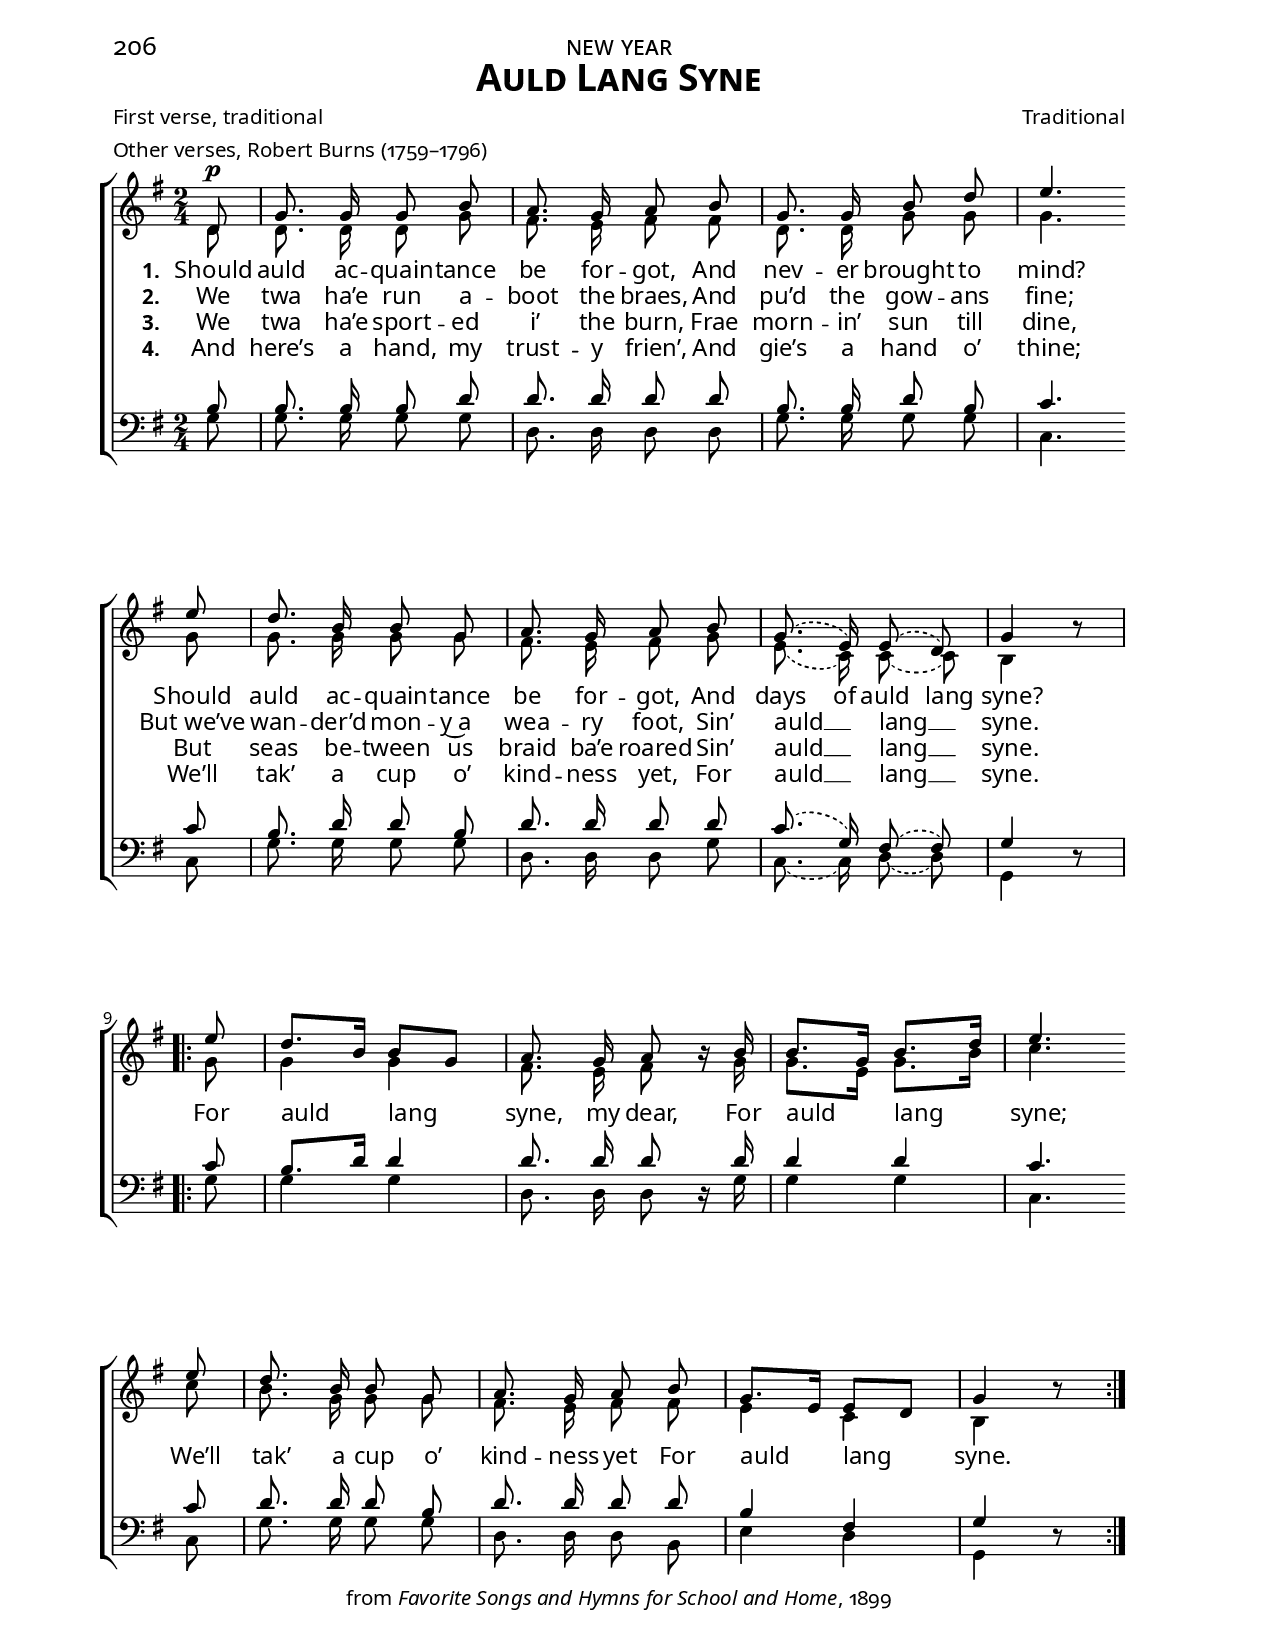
\version "2.24.0"
\include "util.ly"
\header {
  title = \markup{\override #'(font-name . "Garamond Premier Pro Semibold"){ \abs-fontsize #18 \smallCapsOldStyle"Auld Lang Syne"}}
  poet = \markup\oldStyleNum"First verse, traditional"
  meter = \markup\oldStyleNum"Other verses, Robert Burns (1759–1796)"
  composer = \markup\oldStyleNum"Traditional"
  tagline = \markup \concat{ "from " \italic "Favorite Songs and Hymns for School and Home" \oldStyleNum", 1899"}
}
\paper {
  %print-all-headers = ##t
  paper-height = 11\in
  paper-width = 8.5\in
  indent = 0\in
  %system-system-spacing = #'((basic-distance . 10) (padding . 0))
  %system-system-spacing =
  %  #'((basic-distance . 0)
  %     (minimum-distance . 0)
  %     (padding . -0.35)
  %     (stretchability . 100))
  ragged-last-bottom = ##f
  ragged-bottom = ##f
  two-sided = ##t
  inner-margin = 1\in
  outer-margin = 0.75\in
  top-margin = 0.26\in
  bottom-margin = 0.25\in
  first-page-number = #206
  print-first-page-number = ##t
  headerLine = \markup{\override #'(font-name . "Garamond Premier Pro") \smallCapsOldStyle"new year"}
  oddHeaderMarkup = \markup\fill-line{
     \override #'(font-name . "Garamond Premier Pro")\abs-fontsize #12.5
     \combine 
        \fill-line{"" \if \should-print-page-number
        \oldStylePageNum""
        }
        \fill-line{\headerLine}
  }
  evenHeaderMarkup = \markup {
     \override #'(font-name . "Garamond Premier Pro")\abs-fontsize #12.5
     \combine
        \if \should-print-page-number
        \oldStylePageNum""
        \fill-line{\headerLine}
  }
}
#(set-global-staff-size 18) \paper{ #(define fonts (make-pango-font-tree "Garamond Premier Pro" "Garamond Premier Pro" "Garamond Premier Pro" (/ 18 20))) }
global = {
  \key g \major
  \time 2/4
  \autoBeamOff
  \override DynamicLineSpanner.staff-padding = #0.0
  \override DynamicLineSpanner.Y-extent = #'(-1 . 1)
}

sopMusic = \relative c' {
  \partial 8 d8^\p |
  g8. g16 g8 b |
  a8. g16 a8 b |
  g8. g16 b8 d |
  e4. \bar""\break e8 |
  d8. b16 b8 g |
  
  a8. g16 a8 b |
  \slurDashed g8.( e16) e8( d) |
  \partial 4. g4 b8\rest \bar ".|:-|" \break
  \partial 8 e8 |
  d8.[ b16] b8[ g] |
  a8. g16 a8 b16\rest b |
  
  b8.[ g16] b8.[ d16] |
  e4. \bar""\break e8 |
  d8. b16 b8 g |
  a8. g16 a8 b |
  g8.[ e16] e8[ d] |
  \partial 4. g4  b8\rest \bar ":|."
}
sopWords = \lyricmode {
  
}

altoMusic = \relative c' {
  d8 |
  d8. d16 d8 g |
  fis8. e16 fis8 fis |
  d8. d16 g8 g |
  g4. g8 |
  g8. g16 g8 g |
  
  fis8. e16 fis8 g |
  \slurDashed e8.( c16) c8( c) |
  b4 s8 |
  g'8 |
  g4 g |
  fis8. e16 fis8 s16 g |
  
  g8.[ e16] g8.[ b16] |
  c4. c8 |
  b8. g16 g8 g |
  fis8. e16 fis8 fis |
  e4 c4 |
  b4 s8 \bar ":|."
}
altoWords = \lyricmode {
  \dropLyricsV
  \set stanza = #"1. "
  \set ignoreMelismata = ##t
  Should auld ac -- quain -- tance be for -- got,
  And nev -- er brought to mind?
  Should auld ac -- quain -- tance be for -- got,
  And days of auld lang syne?

  \unset ignoreMelismata
  \set associatedVoice = "sopranos"
  For auld lang syne, my dear,
  For auld lang syne;
  We’ll tak’ a cup o’ kind -- ness yet
  For auld lang syne.
  
}
altoWordsII = \lyricmode {
  \dropLyricsV
%\markup\italic
  \set stanza = #"2. "
  We twa ha’e run a -- boot the braes,
  And pu’d the gow -- ans fine;
  But_we’ve wan -- der’d mon -- y~a wea -- ry foot,
  Sin’ auld __ lang __ syne.
}
altoWordsIII = \lyricmode {
  \dropLyricsV
  \set stanza = #"3. "
  We twa ha’e sport -- ed i’ the burn,
  Frae morn -- in’ sun till dine,
  But seas be -- tween us braid ba’e roared
  Sin’ auld __ lang __ syne.
}
altoWordsIV = \lyricmode {
  \dropLyricsV
  \set stanza = #"4. "
  And here’s a hand, my trust -- y frien’,
  And gie’s a hand o’ thine;
  We’ll tak’ a cup o’ kind -- ness yet,
  For auld __ lang __ syne.
}
altoWordsV = \lyricmode {
  \set stanza = #"5. "
  \set ignoreMelismata = ##t
}
altoWordsVI = \lyricmode {
  \set stanza = #"6. "
  \set ignoreMelismata = ##t
}
tenorMusic = \relative c' {
  b8 |
  b8. b16 b8 d |
  d8. d16 d8 d |
  b8. b16 d8 b |
  c4. c8 |
  b8. d16 d8 b |
  
  d8. d16 d8 d |
  \slurDashed c8.( g16) fis8( fis) |
  g4 s8 |
  c |
  b8.[ d16] d4 |
  d8. d16 d8 s16 d |
  
  d4 d |
  c4. c8 |
  d8. d16 d8 b |
  d8. d16 d8 d |
  b4 fis |
  g s8 \bar ":|."
}
tenorWords = \lyricmode {

}

bassMusic = \relative c {
  g'8 |
  g8. g16 g8 g |
  d8. d16 d8 d |
  g8. g16 g8 g |
  c,4. c8 |
  g'8. g16 g8 g |
  
  d8. d16 d8 g |
  \slurDashed c,8.( c16) d8( d) |
  g,4 d'8\rest |
  g |
  g4 g4 |
  d8. d16 d8 d16\rest g |
  
  g4 g |
  c,4. c8 |
  g'8. g16 g8 g |
  d8. d16 d8 b |
  e4 d |
  g, d'8\rest \bar ":|."
}
bassWords = \lyricmode {

}

pianoRH = \relative c' {
  
}
pianoLH = \relative c' {
  
}

\score {
  <<
   \new ChoirStaff <<
    \new Staff = women <<
      \new Voice = "sopranos" { \voiceOne << \global \sopMusic >> }
      \new Voice = "altos" { \voiceTwo << \global \altoMusic >> }
    >>
    \new Lyrics \with { alignAboveContext = #"women" \override VerticalAxisGroup.nonstaff-relatedstaff-spacing = #'((basic-distance . 1))} \lyricsto "sopranos" \sopWords
    \new Lyrics = "altosVI"  \with { alignBelowContext = #"women" } \lyricsto "altos" \altoWordsVI
    \new Lyrics = "altosV"  \with { alignBelowContext = #"women" } \lyricsto "altos" \altoWordsV
    \new Lyrics = "altosIV"  \with { alignBelowContext = #"women" } \lyricsto "altos" \altoWordsIV
    \new Lyrics = "altosIII"  \with { alignBelowContext = #"women" } \lyricsto "altos" \altoWordsIII
    \new Lyrics = "altosII"  \with { alignBelowContext = #"women" } \lyricsto "altos" \altoWordsII
    \new Lyrics = "altos"  \with { alignBelowContext = #"women" \override VerticalAxisGroup.nonstaff-relatedstaff-spacing = #'((basic-distance . 1))} \lyricsto "altos" \altoWords
   \new Staff = men <<
      \clef bass
      \new Voice = "tenors" { \voiceOne << \global \tenorMusic >> }
      \new Voice = "basses" { \voiceTwo << \global \bassMusic >> }
    >>
    \new Lyrics \with { alignAboveContext = #"men" \override VerticalAxisGroup.nonstaff-relatedstaff-spacing = #'((basic-distance . 1)) } \lyricsto "tenors" \tenorWords
    \new Lyrics \with { alignBelowContext = #"men" \override VerticalAxisGroup.nonstaff-relatedstaff-spacing = #'((basic-distance . 1)) } \lyricsto "basses" \bassWords
  >>
%    \new PianoStaff << \new Staff { \new Voice { \pianoRH } } \new Staff { \clef "bass" \pianoLH } >>
  >>
  \layout {
  \context {
    \Lyrics
    \override LyricText.font-size = #1.3
  }
    \context {
      \Score
      %\override SpacingSpanner.base-shortest-duration = #(ly:make-moment 1/8)
      %\override SpacingSpanner.common-shortest-duration = #(ly:make-moment 1/4)
    }
    \context {
      % Remove all empty staves
      % \Staff \RemoveEmptyStaves \override VerticalAxisGroup.remove-first = ##t
    }
    \context {
      \Lyrics
      \override LyricText.X-offset = #center-on-word
    }
  }
}

